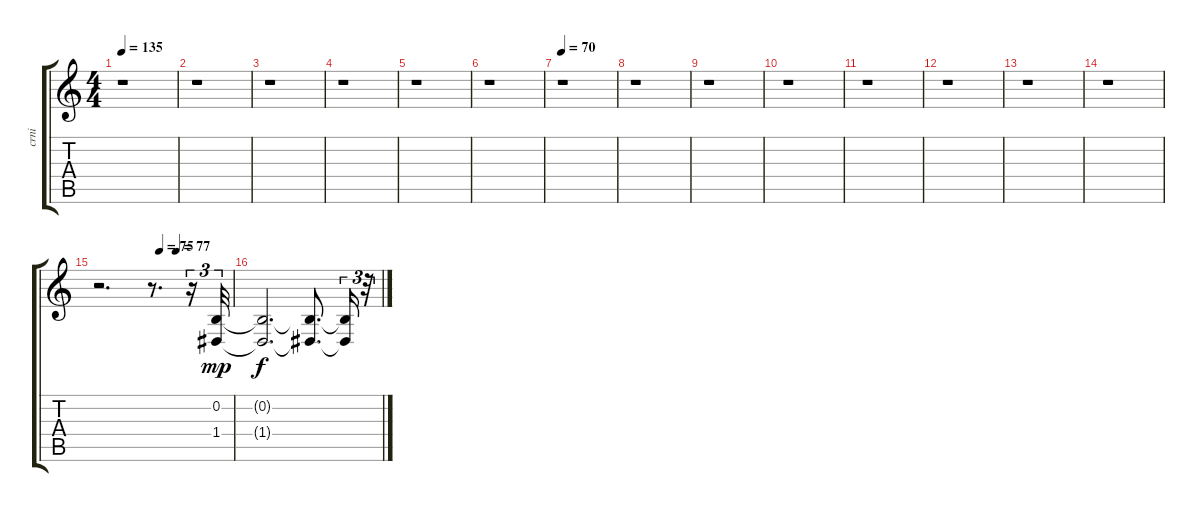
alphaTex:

\track ("crni" "crni") {instrument frenchhorn}
\staff {score tabs}
\tuning (E4 B3 G3 D3 A2 E2) {hide}
\ts (4 4)
\tempo 135
\clef g2
\ks c
r.1{dy mf} |
r.1 |
r.1 |
r.1 |
r.1 |
r.1 |
\tempo 70
r.1 |
r.1 |
r.1 |
r.1 |
r.1 |
r.1 |
r.1 |
r.1 |
\tempo (75 0.4583333333333333)
\tempo (77 0.5833333333333334)
r.2{d} r.8{d} r.16{tu (3 2)} (0.2 1.4).32{tu (3 2) dy mp} |
(0.2{t} 1.4{t}).2{d dy f} (0.2{t} 1.4{t}).8{d} (0.2{t} 1.4{t}).16{tu (3 2)} r.32{tu (3 2)}
